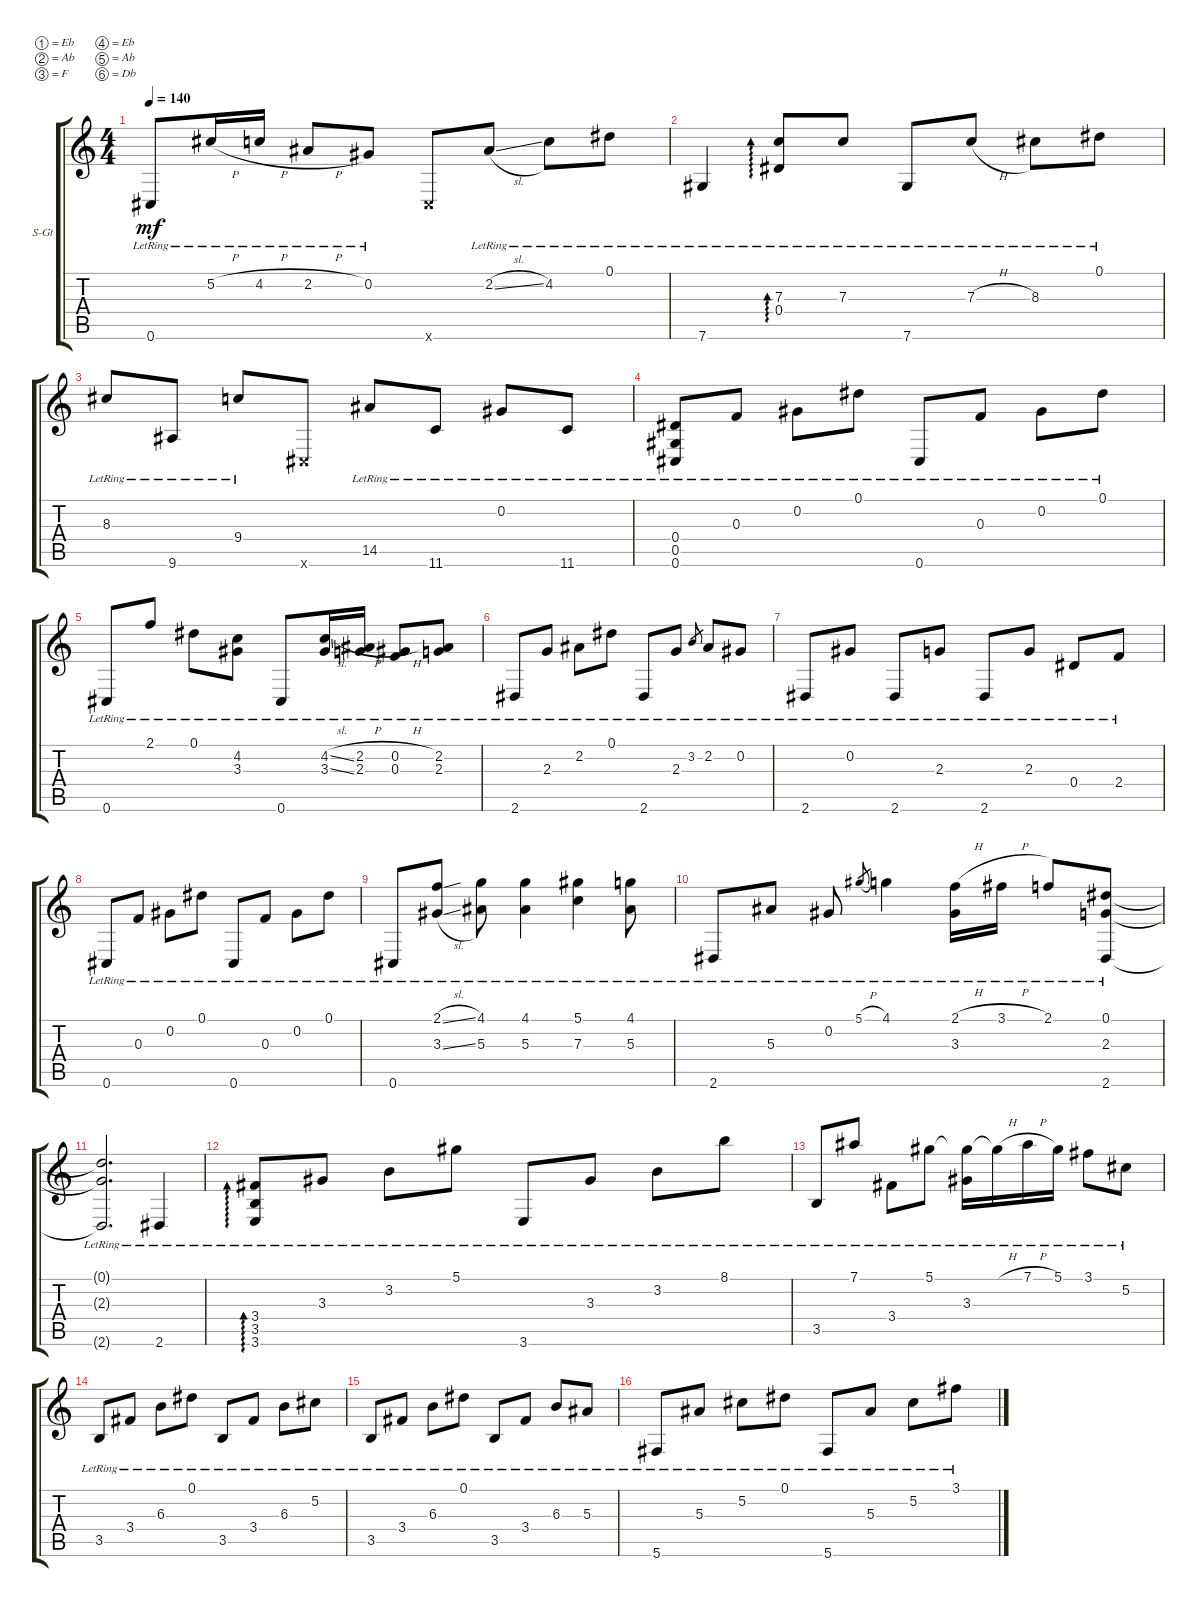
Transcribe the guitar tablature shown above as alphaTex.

\defaultSystemsLayout 4
\bracketExtendMode groupsimilarinstruments
\firstSystemTrackNameOrientation horizontal
\otherSystemsTrackNameOrientation horizontal
\track ("Steel Guitar" "S-Gt") {instrument acousticguitarsteel}
\staff {score tabs}
\tuning (Eb4 Ab3 F3 Eb3 Ab2 Db2)
\ts (4 4)
\tempo 140
\clef g2
\ks c
0.6{lr}.8{dy mf} 5.2{h lr}.16 4.2{h lr}.16 2.2{h lr}.8 0.2{lr}.8 0.6{x}.8 2.2{sl lr}.8 4.2{lr}.8 0.1{lr}.8 |
7.6{lr}.4 (7.3{lr} 0.4).8{ad 0} 7.3{lr}.8 7.6{lr}.8 7.3{h lr}.8 8.3{lr}.8 0.1{lr}.8 |
8.3{lr}.8 9.6{lr}.8 9.4{lr}.8 0.6{x}.8 14.5{lr}.8 11.6{lr}.8 0.2{lr}.8 11.6{lr}.8 |
(0.6{lr} 0.5{lr} 0.4{lr}).8 0.3{lr}.8 0.2{lr}.8 0.1{lr}.8 0.6{lr}.8 0.3{lr}.8 0.2{lr}.8 0.1{lr}.8 |
0.6{lr}.8 2.1{lr}.8 0.1{lr}.8 (4.2{lr} 3.3{lr}).8 0.6{lr}.8 (3.3{sl lr} 4.2{sl lr}).16 (2.2{h lr} 2.3{h lr}).16 (0.3{h lr} 0.2{h lr}).8 (2.2{lr} 2.3{lr}).8 |
2.6{lr}.8 2.3{lr}.8 2.2{lr}.8 0.1{lr}.8 2.6{lr}.8 2.3{lr}.8 3.2{lr}.8{gr} 2.2{lr}.8 0.2{lr}.8 |
2.6{lr}.8 0.2{lr}.8 2.6{lr}.8 2.3{lr}.8 2.6{lr}.8 2.3{lr}.8 0.4{lr}.8 2.4{lr}.8 |
0.6{lr}.8 0.3{lr}.8 0.2{lr}.8 0.1{lr}.8 0.6{lr}.8 0.3{lr}.8 0.2{lr}.8 0.1{lr}.8 |
0.6{lr}.8 (2.1{sl lr} 3.3{sl lr}).8 (5.3{lr} 4.1{lr}).8 (4.1{lr} 5.3{lr}).4 (5.1{lr} 7.3{lr}).4 (4.1{lr} 5.3{lr}).8 |
2.6{lr}.8 5.3{lr}.8 0.2{lr}.8 5.1{h lr}.8{gr} 4.1{lr}.4 (3.3{lr} 2.1{h lr}).16 3.1{h lr}.16 2.1{lr}.8 (0.1{lr} 2.3{lr} 2.6{lr}).8 |
(2.6{lr t} 2.3{lr t} 0.1{lr t}).2{d} 2.6{lr}.4 |
(3.6{lr} 3.5{lr} 3.4{lr}).8{ad 0} 3.3{lr}.8 3.2{lr}.8 5.1{lr}.8 3.6{lr}.8 3.3{lr}.8 3.2{lr}.8 8.1{lr}.8 |
3.5{lr}.8 7.1{lr}.8 3.4{lr}.8 5.1{lr}.8 (3.3{lr} 5.1{lr t}).16 5.1{h lr t}.16 7.1{h lr}.16 5.1{lr}.16 3.1{lr}.8 5.2{lr}.8 |
3.5{lr}.8 3.4{lr}.8 6.3{lr}.8 0.1{lr}.8 3.5{lr}.8 3.4{lr}.8 6.3{lr}.8 5.2{lr}.8 |
3.5{lr}.8 3.4{lr}.8 6.3{lr}.8 0.1{lr}.8 3.5{lr}.8 3.4{lr}.8 6.3{lr}.8 5.3{lr}.8 |
5.6{lr}.8 5.3{lr}.8 5.2{lr}.8 0.1{lr}.8 5.6{lr}.8 5.3{lr}.8 5.2{lr}.8 3.1{lr}.8
